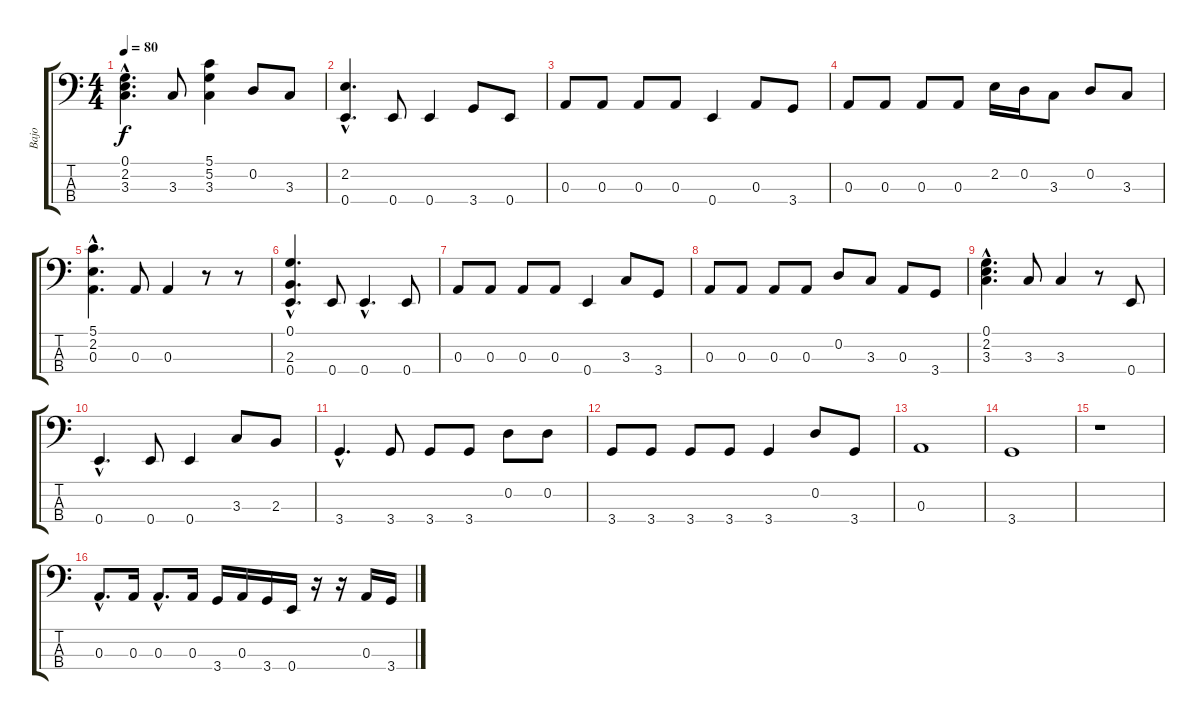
\track ("Bajo" "Bajo") {instrument electricbassfinger}
\staff {score tabs}
\tuning (G2 D2 A1 E1) {hide}
\ts (4 4)
\tempo 80
\clef f4
\ks c
(0.1 2.2 3.3{hac}).4{d dy f} 3.3.8 (5.1 5.2 3.3).4 0.2.8 3.3.8 |
(2.2 0.4{hac}).4{d} 0.4.8 0.4.4 3.4.8 0.4.8 |
0.3.8 0.3.8 0.3.8 0.3.8 0.4.4 0.3.8 3.4.8 |
0.3.8 0.3.8 0.3.8 0.3.8 2.2.16 0.2.16 3.3.8 0.2.8 3.3.8 |
(5.1 2.2 0.3{hac}).4{d} 0.3.8 0.3.4 r.8 r.8 |
(0.1 2.3 0.4{hac}).4{d} 0.4.8 0.4{hac}.4{d} 0.4.8 |
0.3.8 0.3.8 0.3.8 0.3.8 0.4.4 3.3.8 3.4.8 |
0.3.8 0.3.8 0.3.8 0.3.8 0.2.8 3.3.8 0.3.8 3.4.8 |
(0.1 2.2 3.3{hac}).4{d} 3.3.8 3.3.4 r.8 0.4.8 |
0.4{hac}.4{d} 0.4.8 0.4.4 3.3.8 2.3.8 |
3.4{hac}.4{d} 3.4.8 3.4.8 3.4.8 0.2.8 0.2.8 |
3.4.8 3.4.8 3.4.8 3.4.8 3.4.4 0.2.8 3.4.8 |
0.3.1 |
3.4.1 |
r.1 |
0.3{hac}.8{d} 0.3.16 0.3{hac}.8{d} 0.3.16 3.4.16 0.3.16 3.4.16 0.4.16 r.16 r.16 0.3.16 3.4.16
